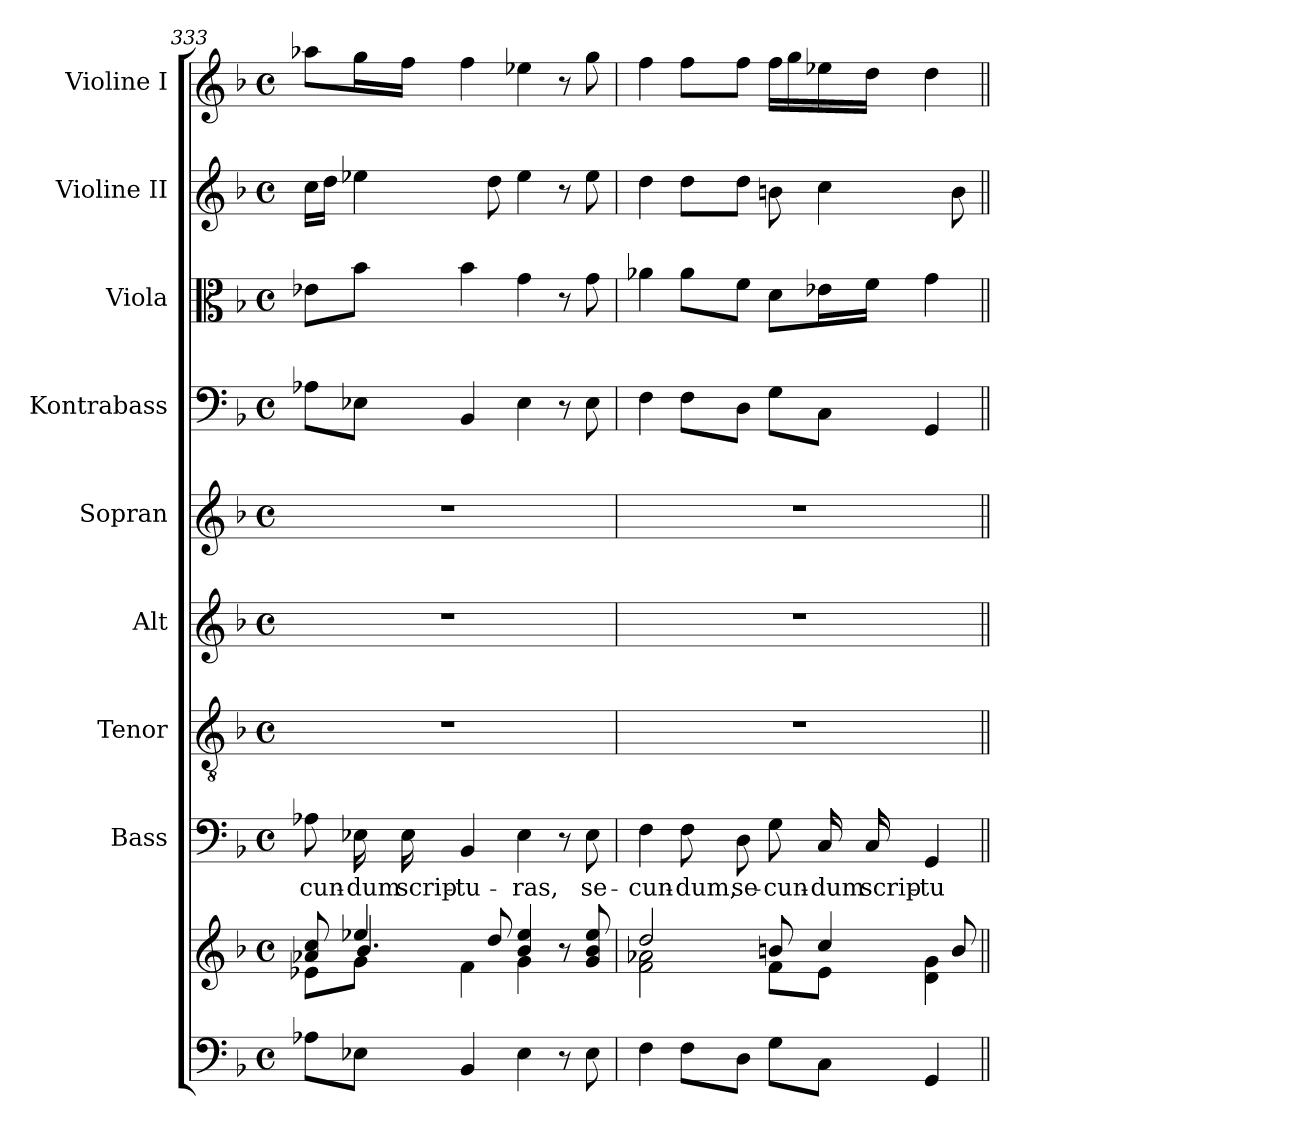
**kern	**kern	**kern	**text	**kern	**kern	**kern	**kern	**kern	**kern	**kern
*part9	*part9	*part8	*part8	*part7	*part6	*part5	*part4	*part3	*part2	*part1
*staff10	*staff9	*staff8	*staff8	*staff7	*staff6	*staff5	*staff4	*staff3	*staff2	*staff1
*	*	*I"Bass	*	*I"Tenor	*I"Alt	*I"Sopran	*I"Kontrabass	*I"Viola	*I"Violine II	*I"Violine I
*	*	*I'B.	*	*I'T.	*I'A.	*I'S.	*I'Kb.	*I'Vla.	*I'Vl. II	*I'Vl. I
*clefF4	*clefG2	*clefF4	*	*clefGv2	*clefG2	*clefG2	*clefF4	*clefC3	*clefG2	*clefG2
*	*	*	*	*	*	*	*ITrd7c12	*	*	*
*k[b-]	*k[b-]	*k[b-]	*	*k[b-]	*k[b-]	*k[b-]	*k[b-]	*k[b-]	*k[b-]	*k[b-]
*F:	*F:	*F:	*	*F:	*F:	*F:	*F:	*F:	*F:	*F:
*M4/4	*M4/4	*M4/4	*	*M4/4	*M4/4	*M4/4	*M4/4	*M4/4	*M4/4	*M4/4
*met(c)	*met(c)	*met(c)	*	*met(c)	*met(c)	*met(c)	*met(c)	*met(c)	*met(c)	*met(c)
=333	=333	=333	=333	=333	=333	=333	=333	=333	=333	=333
*	*^	*	*	*	*	*	*	*	*	*
*	*	*^	*	*	*	*	*	*	*	*	*
!	!	!	!	!	!LO:LY:b	!	!	!	!	!	!	!
8A-X\L	8a-X/ 8cc/	8e-X\L	8ryy	8A-X\	-cun-	1r	1r	1r	8AA-X\L	8e-X\L	16cc\LL	8aa-X\L
.	.	.	.	.	.	.	.	.	.	.	16dd\JJ	.
!	!	!	!	!	!LO:LY:b	!	!	!	!	!	!	!
8E-X\J	4ee-X/	8g\J	4.b-/	16E-X\	-dum	.	.	.	8EE-X\J	8b-\J	4ee-X\	16gg\L
!	!	!	!	!	!LO:LY:b	!	!	!	!	!	!	!
.	.	.	.	16E-\	scrip-	.	.	.	.	.	.	16ff\JJ
!	!	!	!	!	!LO:LY:b	!	!	!	!	!	!	!
4BB-/	.	4f\	.	4BB-/	-tu-	.	.	.	4BBB-/	4b-\	.	4ff\
.	8dd/	.	.	.	.	.	.	.	.	.	8dd\	.
!	!	!	!	!	!LO:LY:b	!	!	!	!	!	!	!
4E-\	4b-/ 4ee-/	4g\	2ryy	4E-\	-ras,	.	.	.	4EE-\	4g\	4ee-\	4ee-X\
8r	8r	4ryy	.	8r	.	.	.	.	8r	8r	8r	8r
!	!	!	!	!	!LO:LY:b	!	!	!	!	!	!	!
8E-\	8g/ 8b-/ 8ee-/	.	.	8E-\	se-	.	.	.	8EE-\	8g\	8ee-\	8gg\
*	*	*v	*v	*	*	*	*	*	*	*	*	*
!!LO:PB:g=z
=334	=334	=334	=334	=334	=334	=334	=334	=334	=334	=334	=334
!	!	!	!	!LO:LY:b	!	!	!	!	!	!	!
4F\	2dd/	2f\ 2a-X\	4F\	-cun-	1r	1r	1r	4FF\	4a-X\	4dd\	4ff\
!	!	!	!	!LO:LY:b	!	!	!	!	!	!	!
8F\L	.	.	8F\	-dum,	.	.	.	8FF\L	8a-\L	8dd\L	8ff\L
!	!	!	!	!LO:LY:b	!	!	!	!	!	!	!
8D\J	.	.	8D\	se-	.	.	.	8DD\J	8f\J	8dd\J	8ff\J
!	!	!	!	!LO:LY:b	!	!	!	!	!	!	!
8G\L	8bn/	8f\L	8G\	-cun-	.	.	.	8GG\L	8d\L	8bn\	16ff\LL
.	.	.	.	.	.	.	.	.	.	.	16gg\
!	!	!	!	!LO:LY:b	!	!	!	!	!	!	!
8C\J	4cc/	8e\J	16C/	-dum	.	.	.	8CC\J	16e-X\L	4cc\	16ee-X\
!	!	!	!	!LO:LY:b	!	!	!	!	!	!	!
.	.	.	16C/	scrip-	.	.	.	.	16f\JJ	.	16dd\JJ
!	!	!	!	!LO:LY:b	!	!	!	!	!	!	!
4GG/	.	4d\ 4g\	4GG/	-tu-	.	.	.	4GGG/	4g\	.	4dd\
.	8b/	.	.	.	.	.	.	.	.	8b\	.
*	*v	*v	*	*	*	*	*	*	*	*	*
=||	=||	=||	=||	=||	=||	=||	=||	=||	=||	=||
*-	*-	*-	*-	*-	*-	*-	*-	*-	*-	*-
